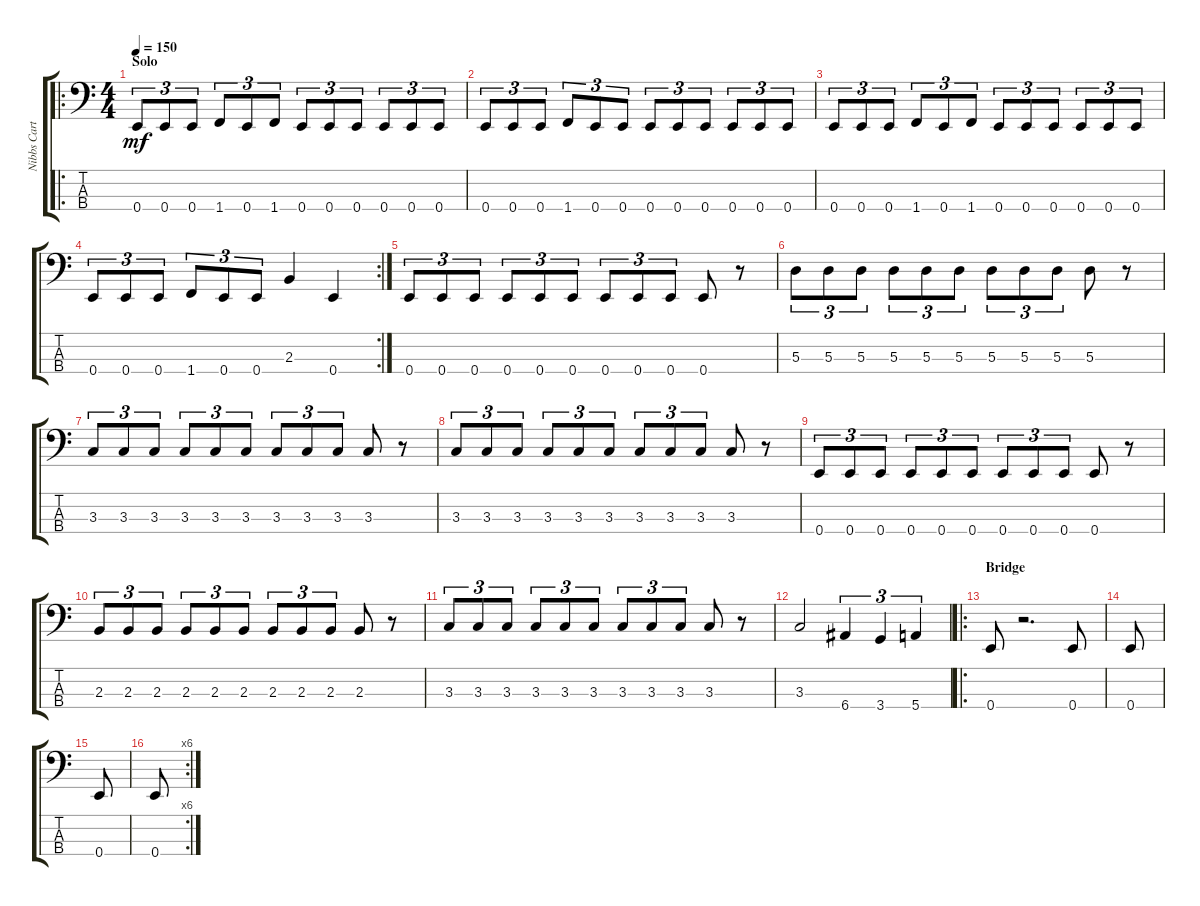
\track ("Nibbs Carter" "Nibbs Cart") {instrument electricbassfinger}
\staff {score tabs}
\tuning (G2 D2 A1 E1) {hide}
\ro
\ts (4 4)
\section ("" "Solo")
\tempo 150
\clef f4
\ks c
0.4.8{tu (3 2) dy mf} 0.4.8{tu (3 2)} 0.4.8{tu (3 2)} 1.4.8{tu (3 2)} 0.4.8{tu (3 2)} 1.4.8{tu (3 2)} 0.4.8{tu (3 2)} 0.4.8{tu (3 2)} 0.4.8{tu (3 2)} 0.4.8{tu (3 2)} 0.4.8{tu (3 2)} 0.4.8{tu (3 2)} |
0.4.8{tu (3 2)} 0.4.8{tu (3 2)} 0.4.8{tu (3 2)} 1.4.8{tu (3 2)} 0.4.8{tu (3 2)} 0.4.8{tu (3 2)} 0.4.8{tu (3 2)} 0.4.8{tu (3 2)} 0.4.8{tu (3 2)} 0.4.8{tu (3 2)} 0.4.8{tu (3 2)} 0.4.8{tu (3 2)} |
0.4.8{tu (3 2)} 0.4.8{tu (3 2)} 0.4.8{tu (3 2)} 1.4.8{tu (3 2)} 0.4.8{tu (3 2)} 1.4.8{tu (3 2)} 0.4.8{tu (3 2)} 0.4.8{tu (3 2)} 0.4.8{tu (3 2)} 0.4.8{tu (3 2)} 0.4.8{tu (3 2)} 0.4.8{tu (3 2)} |
\rc 2
0.4.8{tu (3 2)} 0.4.8{tu (3 2)} 0.4.8{tu (3 2)} 1.4.8{tu (3 2)} 0.4.8{tu (3 2)} 0.4.8{tu (3 2)} 2.3.4 0.4.4 |
0.4.8{tu (3 2)} 0.4.8{tu (3 2)} 0.4.8{tu (3 2)} 0.4.8{tu (3 2)} 0.4.8{tu (3 2)} 0.4.8{tu (3 2)} 0.4.8{tu (3 2)} 0.4.8{tu (3 2)} 0.4.8{tu (3 2)} 0.4.8 r.8 |
5.3.8{tu (3 2)} 5.3.8{tu (3 2)} 5.3.8{tu (3 2)} 5.3.8{tu (3 2)} 5.3.8{tu (3 2)} 5.3.8{tu (3 2)} 5.3.8{tu (3 2)} 5.3.8{tu (3 2)} 5.3.8{tu (3 2)} 5.3.8 r.8 |
3.3.8{tu (3 2)} 3.3.8{tu (3 2)} 3.3.8{tu (3 2)} 3.3.8{tu (3 2)} 3.3.8{tu (3 2)} 3.3.8{tu (3 2)} 3.3.8{tu (3 2)} 3.3.8{tu (3 2)} 3.3.8{tu (3 2)} 3.3.8 r.8 |
3.3.8{tu (3 2)} 3.3.8{tu (3 2)} 3.3.8{tu (3 2)} 3.3.8{tu (3 2)} 3.3.8{tu (3 2)} 3.3.8{tu (3 2)} 3.3.8{tu (3 2)} 3.3.8{tu (3 2)} 3.3.8{tu (3 2)} 3.3.8 r.8 |
0.4.8{tu (3 2)} 0.4.8{tu (3 2)} 0.4.8{tu (3 2)} 0.4.8{tu (3 2)} 0.4.8{tu (3 2)} 0.4.8{tu (3 2)} 0.4.8{tu (3 2)} 0.4.8{tu (3 2)} 0.4.8{tu (3 2)} 0.4.8 r.8 |
2.3.8{tu (3 2)} 2.3.8{tu (3 2)} 2.3.8{tu (3 2)} 2.3.8{tu (3 2)} 2.3.8{tu (3 2)} 2.3.8{tu (3 2)} 2.3.8{tu (3 2)} 2.3.8{tu (3 2)} 2.3.8{tu (3 2)} 2.3.8 r.8 |
3.3.8{tu (3 2)} 3.3.8{tu (3 2)} 3.3.8{tu (3 2)} 3.3.8{tu (3 2)} 3.3.8{tu (3 2)} 3.3.8{tu (3 2)} 3.3.8{tu (3 2)} 3.3.8{tu (3 2)} 3.3.8{tu (3 2)} 3.3.8 r.8 |
3.3.2 6.4.4{tu (3 2)} 3.4.4{tu (3 2)} 5.4.4{tu (3 2)} |
\ro
\section ("" "Bridge")
0.4.8 r.2{d} 0.4.8 |
0.4.8 |
0.4.8 |
\rc 6
0.4.8
